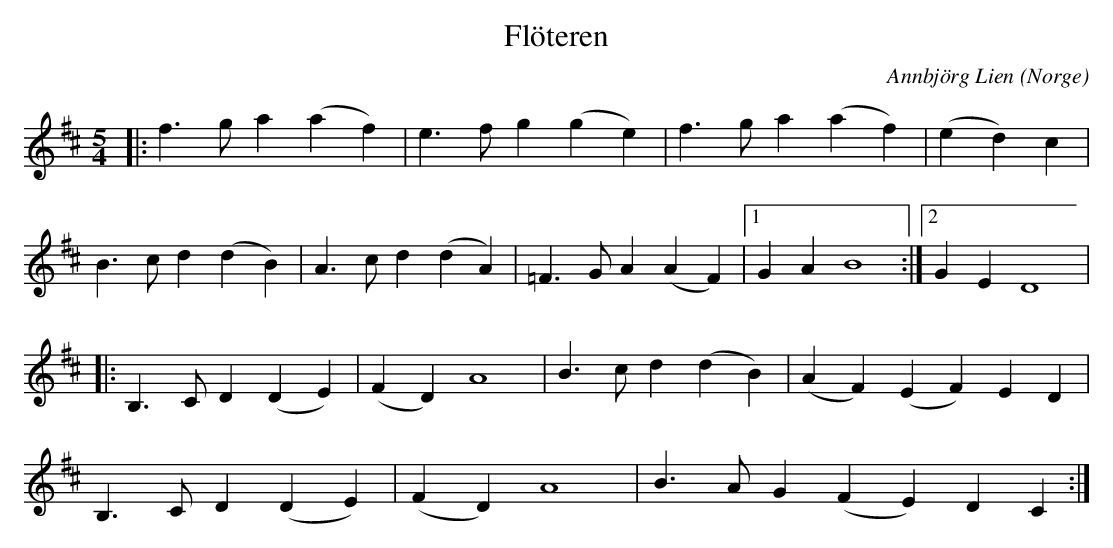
X:1
T:Flöteren
O:Norge
C: Annbjörg Lien
M:5/4
L:1/4
K:D
|: f>g a (af) | e>f g (ge)| f>g a (af) | (ed) c |
B>c d (dB) | A>c d (dA) | =F>G A (AF) |1 GA B4 :|2 GE D4 |
|: B,>C D (DE) | (FD) A4 | B>c d (dB) | (AF) (EF) ED |
B,>C D (DE) | (FD) A4 | B>A G(F E)D C :|
